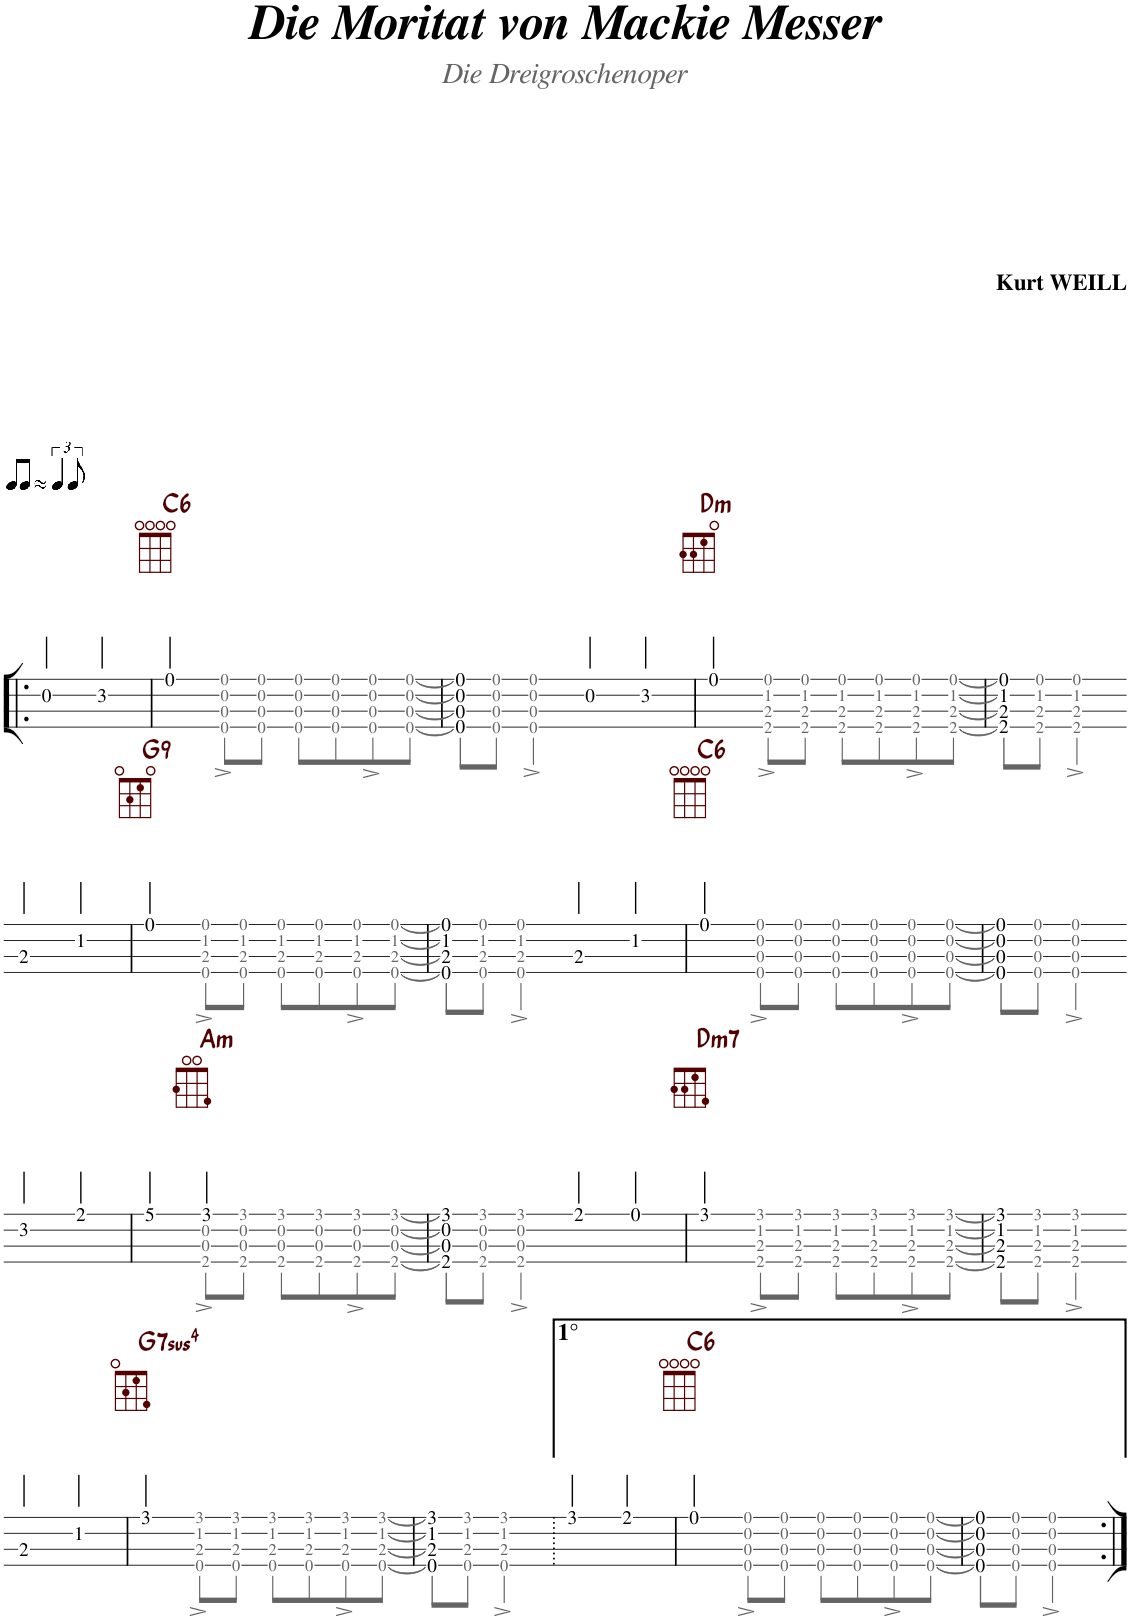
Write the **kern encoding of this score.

**kern	**harte
*part1	*part1
*staff1	*
*I"Ukulélé [Tablature]	*
*stria4	*
*k[]	*
*M4/4	*
=1!|:	=1!|:
4e/	.
4g/	.
=2	=2
*^	*
!	!	!LO:H:kt=6
4a/	4ryy	C:maj6
2.ryy	8g!i\^ 8c!i\^ 8e!i\^ 8a!i\^L	.
.	8g!i\ 8c!i\ 8e!i\ 8a!i\J	.
.	8g!i\ 8c!i\ 8e!i\ 8a!i\L	.
.	8g!i\ 8c!i\ 8e!i\ 8a!i\	.
.	8g!i\^ 8c!i\^ 8e!i\^ 8a!i\^	.
.	[8g!i\ [8c!i\ [8e!i\ [8a!i\J	.
=3	=3	=3
2ryy	8g\] 8c\] 8e\] 8a\]L	.
.	8g!i\ 8c!i\ 8e!i\ 8a!i\J	.
.	4g!i\^ 4c!i\^ 4e!i\^ 4a!i\^	.
4e/	2ryy	.
4g/	.	.
=4	=4	=4
!	!	!LO:H:kt=m
4a/	4ryy	D:min
2.ryy	8a!i\^ 8d!i\^ 8f!i\^ 8a!i\^L	.
.	8a!i\ 8d!i\ 8f!i\ 8a!i\J	.
.	8a!i\ 8d!i\ 8f!i\ 8a!i\L	.
.	8a!i\ 8d!i\ 8f!i\ 8a!i\	.
.	8a!i\^ 8d!i\^ 8f!i\^ 8a!i\^	.
.	[8a!i\ [8d!i\ [8f!i\ [8a!i\J	.
=5	=5	=5
2ryy	8a\] 8d\] 8f\] 8a\]L	.
.	8a!i\ 8d!i\ 8f!i\ 8a!i\J	.
.	4a!i\^ 4d!i\^ 4f!i\^ 4a!i\^	.
*v	*v	*
!!LO:LB:g=z
=6-	=6-
4d/	.
4f/	.
=7	=7
*^	*
!	!	!LO:H:kt=9
4a/	4ryy	G:9
2.ryy	8g!i\^ 8d!i\^ 8f!i\^ 8a!i\^L	.
.	8g!i\ 8d!i\ 8f!i\ 8a!i\J	.
.	8g!i\ 8d!i\ 8f!i\ 8a!i\L	.
.	8g!i\ 8d!i\ 8f!i\ 8a!i\	.
.	8g!i\^ 8d!i\^ 8f!i\^ 8a!i\^	.
.	[8g!i\ [8d!i\ [8f!i\ [8a!i\J	.
=8	=8	=8
2ryy	8g\] 8d\] 8f\] 8a\]L	.
.	8g!i\ 8d!i\ 8f!i\ 8a!i\J	.
.	4g!i\^ 4d!i\^ 4f!i\^ 4a!i\^	.
4d/	2ryy	.
4f/	.	.
=9	=9	=9
!	!	!LO:H:kt=6
4a/	4ryy	C:maj6
2.ryy	8g!i\^ 8c!i\^ 8e!i\^ 8a!i\^L	.
.	8g!i\ 8c!i\ 8e!i\ 8a!i\J	.
.	8g!i\ 8c!i\ 8e!i\ 8a!i\L	.
.	8g!i\ 8c!i\ 8e!i\ 8a!i\	.
.	8g!i\^ 8c!i\^ 8e!i\^ 8a!i\^	.
.	[8g!i\ [8c!i\ [8e!i\ [8a!i\J	.
=10	=10	=10
2ryy	8g\] 8c\] 8e\] 8a\]L	.
.	8g!i\ 8c!i\ 8e!i\ 8a!i\J	.
.	4g!i\^ 4c!i\^ 4e!i\^ 4a!i\^	.
*v	*v	*
!!LO:LB:g=z
=11-	=11-
4g/	.
4b/	.
=12	=12
*^	*
4dd/	4ryy	.
!	!	!LO:H:kt=m
4cc/	8a!i\^ 8c!i\^ 8e!i\^L	A:min
.	8a!i\ 8c!i\ 8e!i\ 8cc!i\J	.
2ryy	8a!i\ 8c!i\ 8e!i\ 8cc!i\L	.
.	8a!i\ 8c!i\ 8e!i\ 8cc!i\	.
.	8a!i\^ 8c!i\^ 8e!i\^ 8cc!i\^	.
.	[8a!i\ [8c!i\ [8e!i\ [8cc!i\J	.
=13	=13	=13
2ryy	8a\] 8c\] 8e\] 8cc\]L	.
.	8a!i\ 8c!i\ 8e!i\ 8cc!i\J	.
.	4a!i\^ 4c!i\^ 4e!i\^ 4cc!i\^	.
4b/	2ryy	.
4a/	.	.
=14	=14	=14
!	!	!LO:H:kt=m7
4cc/	4ryy	D:min7
2.ryy	8a!i\^ 8d!i\^ 8f!i\^ 8cc!i\^L	.
.	8a!i\ 8d!i\ 8f!i\ 8cc!i\J	.
.	8a!i\ 8d!i\ 8f!i\ 8cc!i\L	.
.	8a!i\ 8d!i\ 8f!i\ 8cc!i\	.
.	8a!i\^ 8d!i\^ 8f!i\^ 8cc!i\^	.
.	[8a!i\ [8d!i\ [8f!i\ [8cc!i\J	.
=15	=15	=15
2ryy	8a\] 8d\] 8f\] 8cc\]L	.
.	8a!i\ 8d!i\ 8f!i\ 8cc!i\J	.
.	4a!i\^ 4d!i\^ 4f!i\^ 4cc!i\^	.
*v	*v	*
!!LO:LB:g=z
=16-	=16-
4d/	.
4f/	.
=17	=17
*^	*
!	!	!LO:H:kt=74
4cc/	4ryy	G:sus4(7)
2.ryy	8g!i\^ 8d!i\^ 8f!i\^ 8cc!i\^L	.
.	8g!i\ 8d!i\ 8f!i\ 8cc!i\J	.
.	8g!i\ 8d!i\ 8f!i\ 8cc!i\L	.
.	8g!i\ 8d!i\ 8f!i\ 8cc!i\	.
.	8g!i\^ 8d!i\^ 8f!i\^ 8cc!i\^	.
.	[8g!i\ [8d!i\ [8f!i\ [8cc!i\J	.
=18	=18	=18
2ryy	8g\] 8d\] 8fn\] 8cc\]L	.
.	8g!i\ 8d!i\ 8f!i\ 8cc!i\J	.
.	4g!i\^ 4d!i\^ 4f!i\^ 4cc!i\^	.
=19.	=19.	=19.
4cc/	2ryy	.
4b/	.	.
=20	=20	=20
!	!	!LO:H:kt=6
4a/	4ryy	C:maj6
2.ryy	8g!i\^ 8c!i\^ 8e!i\^ 8a!i\^L	.
.	8g!i\ 8c!i\ 8e!i\ 8a!i\J	.
.	8g!i\ 8c!i\ 8e!i\ 8a!i\L	.
.	8g!i\ 8c!i\ 8e!i\ 8a!i\	.
.	8g!i\^ 8c!i\^ 8e!i\^ 8a!i\^	.
.	[8g!i\ [8c!i\ [8e!i\ [8a!i\J	.
=21	=21	=21
2ryy	8g\] 8c\] 8e\] 8a\]L	.
.	8g!i\ 8c!i\ 8e!i\ 8a!i\J	.
.	4g!i\^ 4c!i\^ 4e!i\^ 4a!i\^	.
*v	*v	*
=:|!	=:|!
*-	*-
